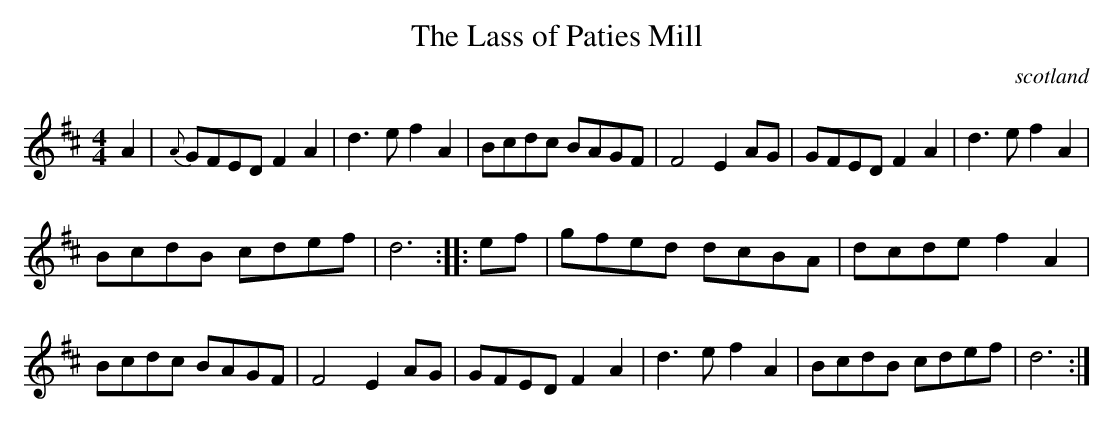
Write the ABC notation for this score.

X:1
T:Lass of Paties Mill, The
O:scotland
M:4/4
K:D
A2 |\
{A}GFED F2A2 | d3e f2A2 | Bcdc BAGF | F4 E2AG|\
GFED F2A2 | d3e f2A2 |
BcdB cdef | d6 ::\
ef |\
gfed dcBA | dcde f2A2 |
Bcdc BAGF | F4 E2 AG |\
GFED F2A2 | d3e f2A2 | BcdB cdef | d6 :|
